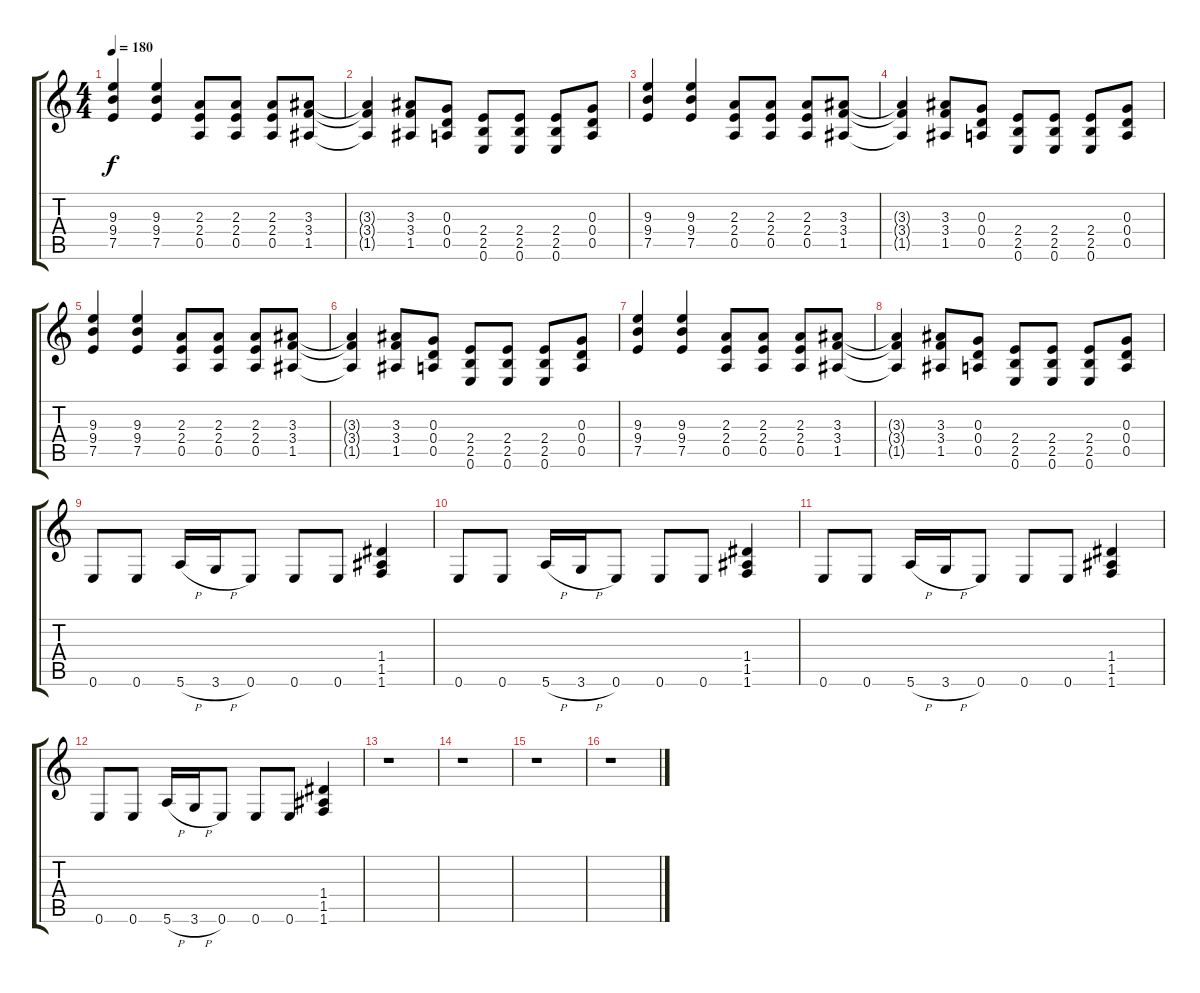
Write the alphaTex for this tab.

\track "" {instrument overdrivenguitar}
\staff {score tabs}
\tuning (E4 B3 G3 D3 A2 E2) {hide}
\ts (4 4)
\tempo 180
\clef g2
\ks c
(9.3 9.4 7.5).4{dy f} (9.3 9.4 7.5).4 (2.3 2.4 0.5).8 (2.3 2.4 0.5).8 (2.3 2.4 0.5).8 (3.3 3.4 1.5).8 |
(3.3{t} 3.4{t} 1.5{t}).4 (3.3 3.4 1.5).8 (0.3 0.4 0.5).8 (2.4 2.5 0.6).8 (2.4 2.5 0.6).8 (2.4 2.5 0.6).8 (0.3 0.4 0.5).8 |
(9.3 9.4 7.5).4 (9.3 9.4 7.5).4 (2.3 2.4 0.5).8 (2.3 2.4 0.5).8 (2.3 2.4 0.5).8 (3.3 3.4 1.5).8 |
(3.3{t} 3.4{t} 1.5{t}).4 (3.3 3.4 1.5).8 (0.3 0.4 0.5).8 (2.4 2.5 0.6).8 (2.4 2.5 0.6).8 (2.4 2.5 0.6).8 (0.3 0.4 0.5).8 |
(9.3 9.4 7.5).4 (9.3 9.4 7.5).4 (2.3 2.4 0.5).8 (2.3 2.4 0.5).8 (2.3 2.4 0.5).8 (3.3 3.4 1.5).8 |
(3.3{t} 3.4{t} 1.5{t}).4 (3.3 3.4 1.5).8 (0.3 0.4 0.5).8 (2.4 2.5 0.6).8 (2.4 2.5 0.6).8 (2.4 2.5 0.6).8 (0.3 0.4 0.5).8 |
(9.3 9.4 7.5).4 (9.3 9.4 7.5).4 (2.3 2.4 0.5).8 (2.3 2.4 0.5).8 (2.3 2.4 0.5).8 (3.3 3.4 1.5).8 |
(3.3{t} 3.4{t} 1.5{t}).4 (3.3 3.4 1.5).8 (0.3 0.4 0.5).8 (2.4 2.5 0.6).8 (2.4 2.5 0.6).8 (2.4 2.5 0.6).8 (0.3 0.4 0.5).8 |
0.6.8 0.6.8 5.6{h}.16 3.6{h}.16 0.6.8 0.6.8 0.6.8 (1.4 1.5 1.6).4 |
0.6.8 0.6.8 5.6{h}.16 3.6{h}.16 0.6.8 0.6.8 0.6.8 (1.4 1.5 1.6).4 |
0.6.8 0.6.8 5.6{h}.16 3.6{h}.16 0.6.8 0.6.8 0.6.8 (1.4 1.5 1.6).4 |
0.6.8 0.6.8 5.6{h}.16 3.6{h}.16 0.6.8 0.6.8 0.6.8 (1.4 1.5 1.6).4 |
r.1 |
r.1 |
r.1 |
r.1
